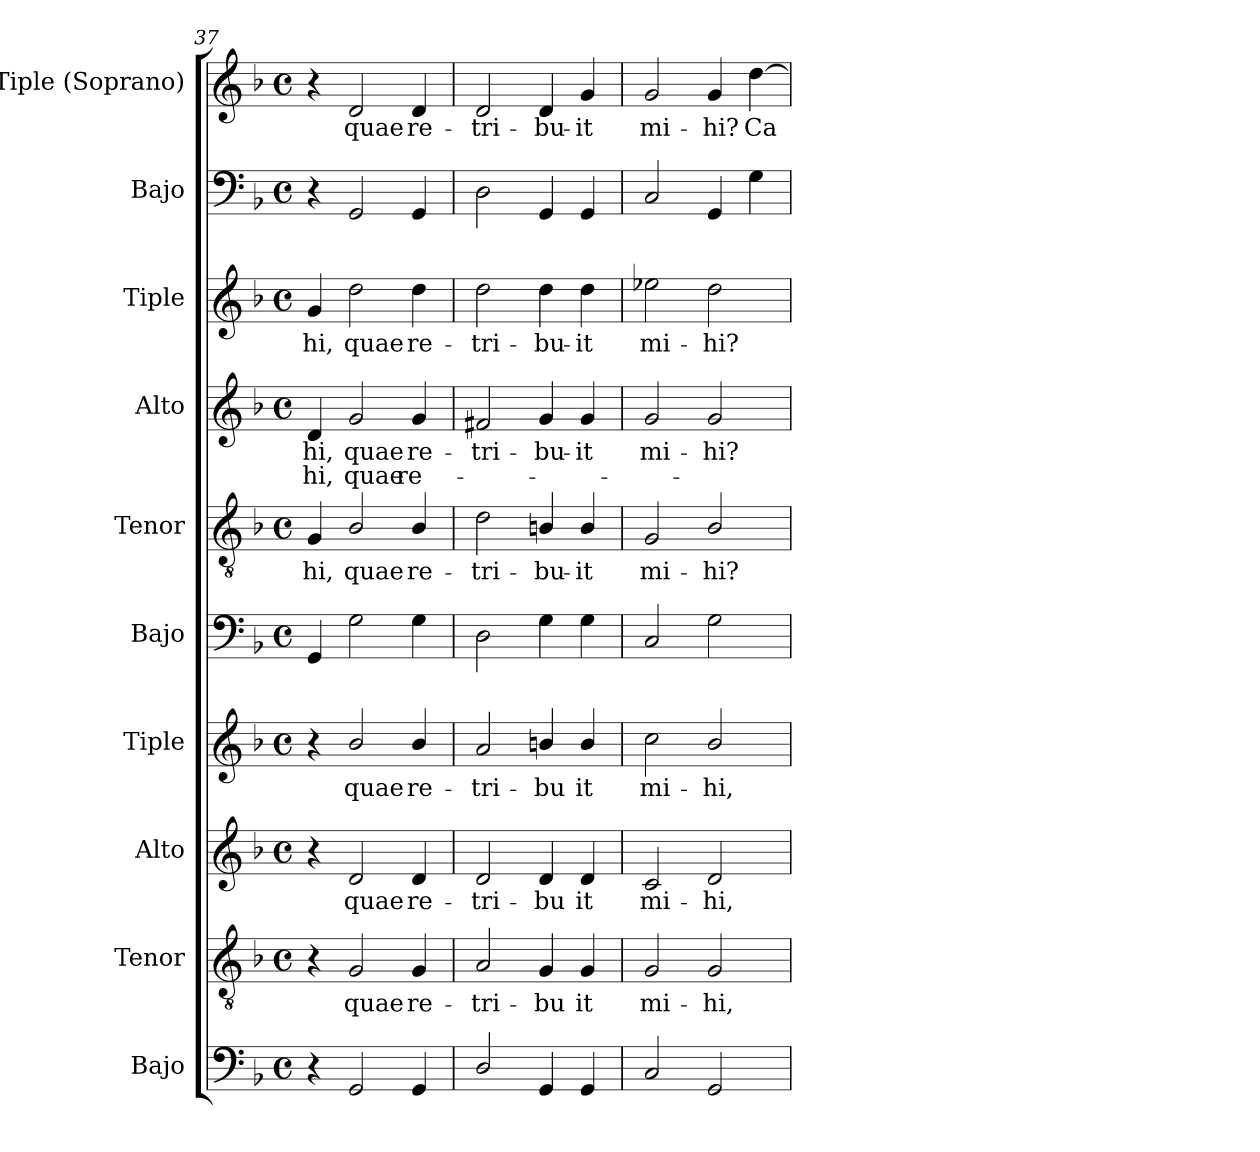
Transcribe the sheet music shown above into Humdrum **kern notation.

**kern	**kern	**text	**kern	**text	**kern	**text	**kern	**kern	**text	**kern	**text	**text	**kern	**text	**kern	**kern	**text
*part10	*part9	*part9	*part8	*part8	*part7	*part7	*part6	*part5	*part5	*part4	*part4	*part4	*part3	*part3	*part2	*part1	*part1
*staff10	*staff9	*staff9	*staff8	*staff8	*staff7	*staff7	*staff6	*staff5	*staff5	*staff4	*staff4	*staff4	*staff3	*staff3	*staff2	*staff1	*staff1
*I"Bajo	*I"Tenor	*	*I"Alto	*	*I"Tiple	*	*I"Bajo	*I"Tenor	*	*I"Alto	*	*	*I"Tiple	*	*I"Bajo	*I"Tiple (Soprano)	*
*I'B.	*I'T.	*	*I'A.	*	*	*	*I'B.	*I'T.	*	*I'A.	*	*	*	*	*I'B.	*I'S.	*
*clefF4	*clefGv2	*	*clefG2	*	*clefG2	*	*clefF4	*clefGv2	*	*clefG2	*	*	*clefG2	*	*clefF4	*clefG2	*
*	*ITrd7c12	*	*	*	*	*	*	*ITrd7c12	*	*	*	*	*	*	*	*	*
*k[b-]	*k[b-]	*	*k[b-]	*	*k[b-]	*	*k[b-]	*k[b-]	*	*k[b-]	*	*	*k[b-]	*	*k[b-]	*k[b-]	*
*F:	*F:	*	*F:	*	*F:	*	*F:	*F:	*	*F:	*	*	*F:	*	*F:	*F:	*
*M4/4	*M4/4	*	*M4/4	*	*M4/4	*	*M4/4	*M4/4	*	*M4/4	*	*	*M4/4	*	*M4/4	*M4/4	*
*met(c)	*met(c)	*	*met(c)	*	*met(c)	*	*met(c)	*met(c)	*	*met(c)	*	*	*met(c)	*	*met(c)	*met(c)	*
=37	=37	=37	=37	=37	=37	=37	=37	=37	=37	=37	=37	=37	=37	=37	=37	=37	=37
!	!	!	!	!	!	!	!	!	!LO:LY:b:color=#000000	!	!	!	!	!	!	!	!
!	!	!	!	!	!	!	!	!	!	!	!LO:LY:b:color=#000000	!LO:LY:b:color=#000000	!	!	!	!	!
!	!	!	!	!	!	!	!	!	!	!	!	!	!	!LO:LY:b:color=#000000	!	!	!
4r	4r	.	4r	.	4r	.	4GGi/	4GGi/	-hi,	4di/	-hi,	hi,	4gi/	-hi,	4r	4r	.
!	!	!LO:LY:b:color=#000000	!	!	!	!	!	!	!	!	!	!	!	!	!	!	!
!	!	!	!	!LO:LY:b:color=#000000	!	!	!	!	!	!	!	!	!	!	!	!	!
!	!	!	!	!	!	!LO:LY:b:color=#000000	!	!	!	!	!	!	!	!	!	!	!
!	!	!	!	!	!	!	!	!	!LO:LY:b:color=#000000	!	!	!	!	!	!	!	!
!	!	!	!	!	!	!	!	!	!	!	!LO:LY:b:color=#000000	!LO:LY:b:color=#000000	!	!	!	!	!
!	!	!	!	!	!	!	!	!	!	!	!	!	!	!LO:LY:b:color=#000000	!	!	!
!	!	!	!	!	!	!	!	!	!	!	!	!	!	!	!	!	!LO:LY:b:color=#000000
2GGi/	2GGi/	quae	2di/	quae	2b-i/	quae	2Gi\	2BB-i/	quae	2gi/	quae	quae	2ddi\	quae	2GGi/	2di/	quae
!	!	!LO:LY:b:color=#000000	!	!	!	!	!	!	!	!	!	!	!	!	!	!	!
!	!	!	!	!LO:LY:b:color=#000000	!	!	!	!	!	!	!	!	!	!	!	!	!
!	!	!	!	!	!	!LO:LY:b:color=#000000	!	!	!	!	!	!	!	!	!	!	!
!	!	!	!	!	!	!	!	!	!LO:LY:b:color=#000000	!	!	!	!	!	!	!	!
!	!	!	!	!	!	!	!	!	!	!	!LO:LY:b:color=#000000	!LO:LY:b:color=#000000	!	!	!	!	!
!	!	!	!	!	!	!	!	!	!	!	!	!	!	!LO:LY:b:color=#000000	!	!	!
!	!	!	!	!	!	!	!	!	!	!	!	!	!	!	!	!	!LO:LY:b:color=#000000
4GGi/	4GGi/	re-	4di/	re-	4b-i/	re-	4Gi\	4BB-i/	re-	4gi/	re-	-re-	4ddi\	re-	4GGi/	4di/	re-
=38	=38	=38	=38	=38	=38	=38	=38	=38	=38	=38	=38	=38	=38	=38	=38	=38	=38
!	!	!LO:LY:b:color=#000000	!	!	!	!	!	!	!	!	!	!	!	!	!	!	!
!	!	!	!	!LO:LY:b:color=#000000	!	!	!	!	!	!	!	!	!	!	!	!	!
!	!	!	!	!	!	!LO:LY:b:color=#000000	!	!	!	!	!	!	!	!	!	!	!
!	!	!	!	!	!	!	!	!	!LO:LY:b:color=#000000	!	!	!	!	!	!	!	!
!	!	!	!	!	!	!	!	!	!	!	!LO:LY:b:color=#000000	!	!	!	!	!	!
!	!	!	!	!	!	!	!	!	!	!	!	!	!	!LO:LY:b:color=#000000	!	!	!
!	!	!	!	!	!	!	!	!	!	!	!	!	!	!	!	!	!LO:LY:b:color=#000000
2Di/	2AAi/	-tri-	2di/	-tri-	2ai/	-tri-	2Di\	2Di\	-tri-	2f#Xi/	-tri-	.	2ddi\	-tri-	2Di\	2di/	-tri-
!	!	!LO:LY:b:color=#000000	!	!	!	!	!	!	!	!	!	!	!	!	!	!	!
!	!	!	!	!LO:LY:b:color=#000000	!	!	!	!	!	!	!	!	!	!	!	!	!
!	!	!	!	!	!	!LO:LY:b:color=#000000	!	!	!	!	!	!	!	!	!	!	!
!	!	!	!	!	!	!	!	!	!LO:LY:b:color=#000000	!	!	!	!	!	!	!	!
!	!	!	!	!	!	!	!	!	!	!	!LO:LY:b:color=#000000	!	!	!	!	!	!
!	!	!	!	!	!	!	!	!	!	!	!	!	!	!LO:LY:b:color=#000000	!	!	!
!	!	!	!	!	!	!	!	!	!	!	!	!	!	!	!	!	!LO:LY:b:color=#000000
4GGi/	4GGi/	-bu	4di/	-bu	4bni/	-bu	4Gi\	4BBni/	-bu-	4gi/	-bu-	.	4ddi\	-bu-	4GGi/	4di/	-bu-
!	!	!LO:LY:b:color=#000000	!	!	!	!	!	!	!	!	!	!	!	!	!	!	!
!	!	!	!	!LO:LY:b:color=#000000	!	!	!	!	!	!	!	!	!	!	!	!	!
!	!	!	!	!	!	!LO:LY:b:color=#000000	!	!	!	!	!	!	!	!	!	!	!
!	!	!	!	!	!	!	!	!	!LO:LY:b:color=#000000	!	!	!	!	!	!	!	!
!	!	!	!	!	!	!	!	!	!	!	!LO:LY:b:color=#000000	!	!	!	!	!	!
!	!	!	!	!	!	!	!	!	!	!	!	!	!	!LO:LY:b:color=#000000	!	!	!
!	!	!	!	!	!	!	!	!	!	!	!	!	!	!	!	!	!LO:LY:b:color=#000000
4GGi/	4GGi/	it	4di/	it	4bi/	it	4Gi\	4BBi/	-it	4gi/	-it	.	4ddi\	-it	4GGi/	4gi/	-it
=39	=39	=39	=39	=39	=39	=39	=39	=39	=39	=39	=39	=39	=39	=39	=39	=39	=39
!	!	!LO:LY:b:color=#000000	!	!	!	!	!	!	!	!	!	!	!	!	!	!	!
!	!	!	!	!LO:LY:b:color=#000000	!	!	!	!	!	!	!	!	!	!	!	!	!
!	!	!	!	!	!	!LO:LY:b:color=#000000	!	!	!	!	!	!	!	!	!	!	!
!	!	!	!	!	!	!	!	!	!LO:LY:b:color=#000000	!	!	!	!	!	!	!	!
!	!	!	!	!	!	!	!	!	!	!	!LO:LY:b:color=#000000	!	!	!	!	!	!
!	!	!	!	!	!	!	!	!	!	!	!	!	!	!LO:LY:b:color=#000000	!	!	!
!	!	!	!	!	!	!	!	!	!	!	!	!	!	!	!	!	!LO:LY:b:color=#000000
2Ci/	2GGi/	mi-	2ci/	mi-	2cci\	mi-	2Ci/	2GGi/	mi-	2gi/	mi-	.	2ee-Xi\	mi-	2Ci/	2gi/	mi-
!	!	!LO:LY:b:color=#000000	!	!	!	!	!	!	!	!	!	!	!	!	!	!	!
!	!	!	!	!LO:LY:b:color=#000000	!	!	!	!	!	!	!	!	!	!	!	!	!
!	!	!	!	!	!	!LO:LY:b:color=#000000	!	!	!	!	!	!	!	!	!	!	!
!	!	!	!	!	!	!	!	!	!LO:LY:b:color=#000000	!	!	!	!	!	!	!	!
!	!	!	!	!	!	!	!	!	!	!	!LO:LY:b:color=#000000	!	!	!	!	!	!
!	!	!	!	!	!	!	!	!	!	!	!	!	!	!LO:LY:b:color=#000000	!	!	!
!	!	!	!	!	!	!	!	!	!	!	!	!	!	!	!	!	!LO:LY:b:color=#000000
2GGi/	2GGi/	-hi,	2di/	-hi,	2b-i/	-hi,	2Gi\	2BB-i/	-hi?	2gi/	-hi?	.	2ddi\	-hi?	4GGi/	4gi/	-hi?
!	!	!	!	!	!	!	!	!	!	!	!	!	!	!	!	!	!LO:LY:b:color=#000000
.	.	.	.	.	.	.	.	.	.	.	.	.	.	.	4Gi\	[4ddi\	Ca-
=	=	=	=	=	=	=	=	=	=	=	=	=	=	=	=	=	=
*-	*-	*-	*-	*-	*-	*-	*-	*-	*-	*-	*-	*-	*-	*-	*-	*-	*-
